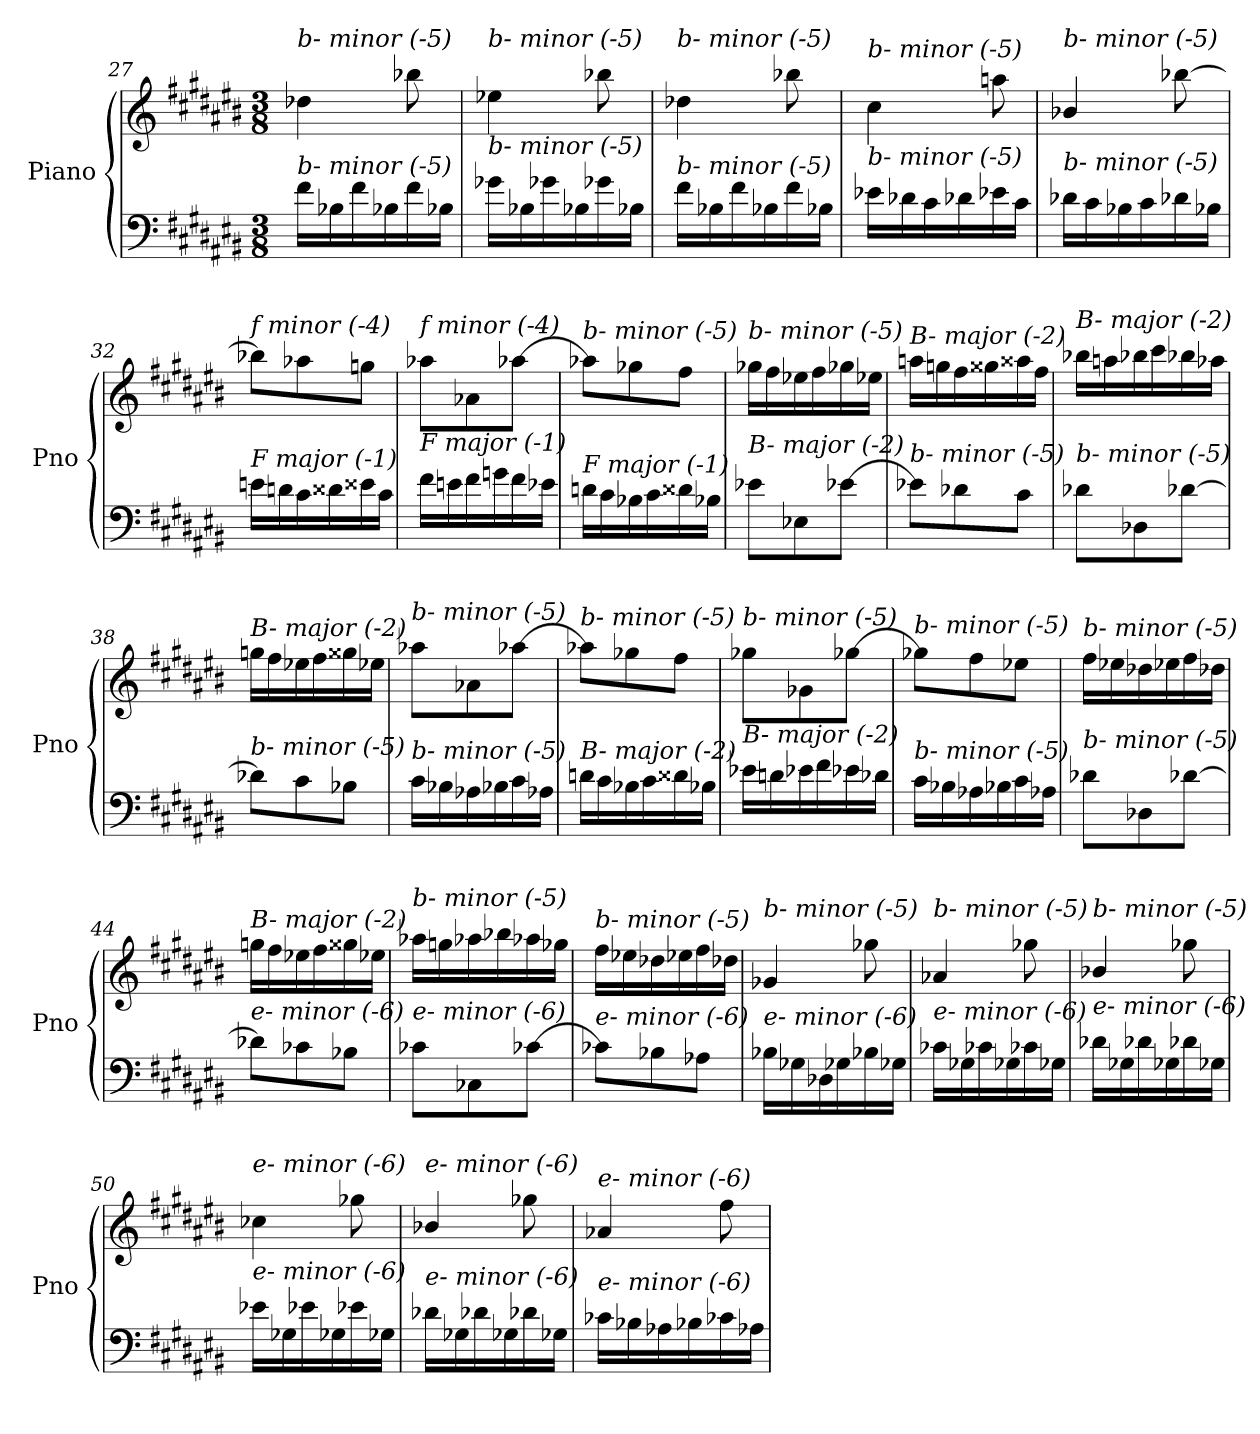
**kern	**kern
*part1	*part1
*staff2	*staff1
*I"Piano	*
*I'Pno	*
*clefF4	*clefG2
*k[f#c#g#d#a#e#b#]	*k[f#c#g#d#a#e#b#]
*M3/8	*M3/8
=27	=27
!	!LO:TX:i:t=b- minor (-5)
!LO:TX:i:t=b- minor (-5)	!
16f#i\LL	4dd-Xi\
16B-Xi\	.
16f#i\	.
16B-Xi\	.
16f#i\	8bb-Xi\
16B-Xi\JJ	.
!!LO:LB:g=z
=28	=28
!	!LO:TX:i:t=b- minor (-5)
!LO:TX:i:t=b- minor (-5)	!
16g-Xi\LL	4ee-Xi\
16B-Xi\	.
16g-Xi\	.
16B-Xi\	.
16g-Xi\	8bb-Xi\
16B-Xi\JJ	.
=29	=29
!	!LO:TX:i:t=b- minor (-5)
!LO:TX:i:t=b- minor (-5)	!
16f#i\LL	4dd-Xi\
16B-Xi\	.
16f#i\	.
16B-Xi\	.
16f#i\	8bb-Xi\
16B-Xi\JJ	.
=30	=30
!	!LO:TX:i:t=b- minor (-5)
!LO:TX:i:t=b- minor (-5)	!
16e-Xi\LL	4cc#i\
16d-Xi\	.
16c#i\	.
16d-Xi\	.
16e-Xi\	8aani\
16c#i\JJ	.
=31	=31
!	!LO:TX:i:t=b- minor (-5)
!LO:TX:i:t=b- minor (-5)	!
16d-Xi\LL	4b-Xi/
16c#i\	.
16B-Xi\	.
16c#i\	.
16d-Xi\	[8bb-Xi\
16B-Xi\JJ	.
=32	=32
!	!LO:TX:i:t=f minor (-4)
!LO:TX:i:t=F major (-1)	!
16eni\LL	8bb-Xi\L]
16dni\	.
16c#i\	8aa-Xi\
16d##i\	.
16e##i\	8ggni\J
16c#i\JJ	.
=33	=33
!	!LO:TX:i:t=f minor (-4)
!LO:TX:i:t=F major (-1)	!
16f#i\LL	8aa-Xi\L
16eni\	.
16f#i\	8a-Xi\
16gni\	.
16f#i\	[8aa-Xi\J
16e-Xi\JJ	.
!!LO:PB:g=z
=34	=34
!	!LO:TX:i:t=b- minor (-5)
!LO:TX:i:t=F major (-1)	!
16dni\LL	8aa-Xi\L]
16c#i\	.
16B-Xi\	8gg-Xi\
16c#i\	.
16d##i\	8ff#i\J
16B-Xi\JJ	.
=35	=35
!	!LO:TX:i:t=b- minor (-5)
!LO:TX:i:t=B- major (-2)	!
8e-Xi\L	16gg-Xi\LL
.	16ff#i\
8E-Xi\	16ee-Xi\
.	16ff#i\
[8e-Xi\J	16gg-Xi\
.	16ee-Xi\JJ
=36	=36
!	!LO:TX:i:t=B- major (-2)
!LO:TX:i:t=b- minor (-5)	!
8e-Xi\L]	16aani\LL
.	16ggni\
8d-Xi\	16ff#i\
.	16gg##i\
8c#i\J	16aa##i\
.	16ff#i\JJ
=37	=37
!	!LO:TX:i:t=B- major (-2)
!LO:TX:i:t=b- minor (-5)	!
8d-Xi\L	16bb-Xi\LL
.	16aani\
8D-Xi\	16bb-Xi\
.	16ccc#i\
[8d-Xi\J	16bb-Xi\
.	16aa-Xi\JJ
=38	=38
!	!LO:TX:i:t=B- major (-2)
!LO:TX:i:t=b- minor (-5)	!
8d-Xi\L]	16ggni\LL
.	16ff#i\
8c#i\	16ee-Xi\
.	16ff#i\
8B-Xi\J	16gg##i\
.	16ee-Xi\JJ
=39	=39
!	!LO:TX:i:t=b- minor (-5)
!LO:TX:i:t=b- minor (-5)	!
16c#i\LL	8aa-Xi\L
16B-Xi\	.
16A-Xi\	8a-Xi\
16B-Xi\	.
16c#i\	[8aa-Xi\J
16A-Xi\JJ	.
!!LO:LB:g=z
=40	=40
!	!LO:TX:i:t=b- minor (-5)
!LO:TX:i:t=B- major (-2)	!
16dni\LL	8aa-Xi\L]
16c#i\	.
16B-Xi\	8gg-Xi\
16c#i\	.
16d##i\	8ff#i\J
16B-Xi\JJ	.
=41	=41
!	!LO:TX:i:t=b- minor (-5)
!LO:TX:i:t=B- major (-2)	!
16e-Xi\LL	8gg-Xi\L
16dni\	.
16e-Xi\	8g-Xi\
16f#i\	.
16e-Xi\	[8gg-Xi\J
16d-Xi\JJ	.
=42	=42
!	!LO:TX:i:t=b- minor (-5)
!LO:TX:i:t=b- minor (-5)	!
16c#i\LL	8gg-Xi\L]
16B-Xi\	.
16A-Xi\	8ff#i\
16B-Xi\	.
16c#i\	8ee-Xi\J
16A-Xi\JJ	.
=43	=43
!	!LO:TX:i:t=b- minor (-5)
!LO:TX:i:t=b- minor (-5)	!
8d-Xi\L	16ff#i\LL
.	16ee-Xi\
8D-Xi\	16dd-Xi\
.	16ee-Xi\
[8d-Xi\J	16ff#i\
.	16dd-Xi\JJ
=44	=44
!	!LO:TX:i:t=B- major (-2)
!LO:TX:i:t=e- minor (-6)	!
8d-Xi\L]	16ggni\LL
.	16ff#i\
8c-Xi\	16ee-Xi\
.	16ff#i\
8B-Xi\J	16gg##i\
.	16ee-Xi\JJ
=45	=45
!	!LO:TX:i:t=b- minor (-5)
!LO:TX:i:t=e- minor (-6)	!
8c-Xi\L	16aa-Xi\LL
.	16ggni\
8C-Xi\	16aa-Xi\
.	16bb-Xi\
[8c-Xi\J	16aa-Xi\
.	16gg-Xi\JJ
!!LO:LB:g=z
=46	=46
!	!LO:TX:i:t=b- minor (-5)
!LO:TX:i:t=e- minor (-6)	!
8c-Xi\L]	16ff#i\LL
.	16ee-Xi\
8B-Xi\	16dd-Xi\
.	16ee-Xi\
8A-Xi\J	16ff#i\
.	16dd-Xi\JJ
=47	=47
!	!LO:TX:i:t=b- minor (-5)
!LO:TX:i:t=e- minor (-6)	!
16B-Xi\LL	4g-Xi/
16G-Xi\	.
16D-Xi\	.
16G-Xi\	.
16B-Xi\	8gg-Xi\
16G-Xi\JJ	.
=48	=48
!	!LO:TX:i:t=b- minor (-5)
!LO:TX:i:t=e- minor (-6)	!
16c-Xi\LL	4a-Xi/
16G-Xi\	.
16c-Xi\	.
16G-Xi\	.
16c-Xi\	8gg-Xi\
16G-Xi\JJ	.
=49	=49
!	!LO:TX:i:t=b- minor (-5)
!LO:TX:i:t=e- minor (-6)	!
16d-Xi\LL	4b-Xi/
16G-Xi\	.
16d-Xi\	.
16G-Xi\	.
16d-Xi\	8gg-Xi\
16G-Xi\JJ	.
=50	=50
!	!LO:TX:i:t=e- minor (-6)
!LO:TX:i:t=e- minor (-6)	!
16e-Xi\LL	4cc-Xi\
16G-Xi\	.
16e-Xi\	.
16G-Xi\	.
16e-Xi\	8gg-Xi\
16G-Xi\JJ	.
=51	=51
!	!LO:TX:i:t=e- minor (-6)
!LO:TX:i:t=e- minor (-6)	!
16d-Xi\LL	4b-Xi/
16G-Xi\	.
16d-Xi\	.
16G-Xi\	.
16d-Xi\	8gg-Xi\
16G-Xi\JJ	.
=52	=52
!	!LO:TX:i:t=e- minor (-6)
!LO:TX:i:t=e- minor (-6)	!
16c-Xi\LL	4a-Xi/
16B-Xi\	.
16A-Xi\	.
16B-Xi\	.
16c-Xi\	8ff#i\
16A-Xi\JJ	.
=	=
*-	*-
